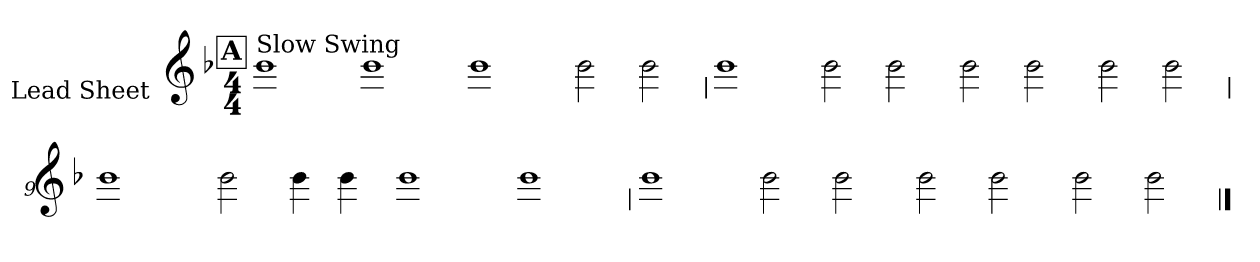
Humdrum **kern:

**kern
*part1
*staff1
*I"Lead Sheet
*stria0
*clefG2
*k[b-]
*F:
*M4/4
!!LO:REH:place=s1:a:t=A
=1||
!LO:TX:a:t=Slow Swing
1b-
=2-
1b-
=3-
1b-
=4-
2b-
2b-
!!LO:LB:g=z
=5
1b-
=6-
2b-
2b-
=7-
2b-
2b-
=8-
2b-
2b-
!!LO:LB:g=z
=9
1b-
=10-
2b-
4b-
4b-
=11-
1b-
=12-
1b-
!!LO:LB:g=z
=13
1b-
=14-
2b-
2b-
=15-
2b-
2b-
=16-
2b-
2b-
==
*-
